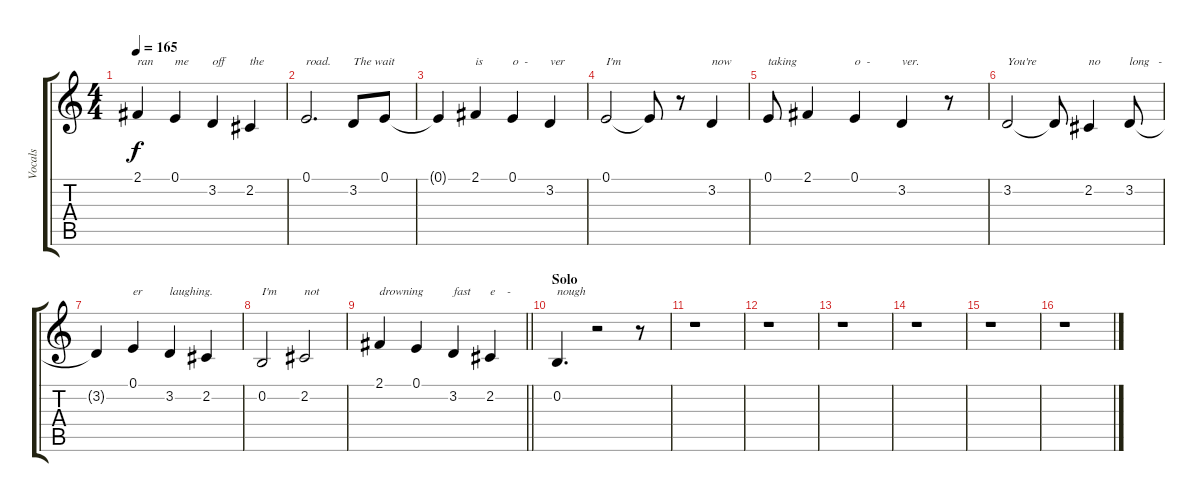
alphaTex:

\track ("Vocals" "Vocals") {instrument altosax}
\staff {score tabs}
\tuning (E4 B3 G3 D3 A2 E2) {hide}
\ts (4 4)
\tempo 165
\clef g2
\ks c
2.1.4{txt "ran" dy f} 0.1.4{txt "me"} 3.2.4{txt "off"} 2.2.4{txt "the"} |
0.1.2{d txt "road."} 3.2.8{txt "The wait"} 0.1.8 |
0.1{t}.4 2.1.4{txt "is"} 0.1.4{txt "o  -"} 3.2.4{txt "ver"} |
0.1.2{txt "I'm"} 0.1{t}.8 r.8 3.2.4{txt "now"} |
0.1.8{txt "taking"} 2.1.4 0.1.4{txt "o  -"} 3.2.4{txt "ver."} r.8 |
3.2.2{txt "You're"} 3.2{t}.8 2.2.4{txt "no"} 3.2.8{txt "long   -"} |
3.2{t}.4 0.1.4{txt "er"} 3.2.4{txt "laughing."} 2.2.4 |
0.2.2{txt "I'm"} 2.2.2{txt "not"} |
\barLineRight lightlight
2.1.4{txt "drowning"} 0.1.4 3.2.4{txt "fast"} 2.2.4{txt "e    -"} |
\section ("" "Solo")
0.2.4{d txt "nough"} r.2 r.8 |
r.1 |
r.1 |
r.1 |
r.1 |
r.1 |
r.1
